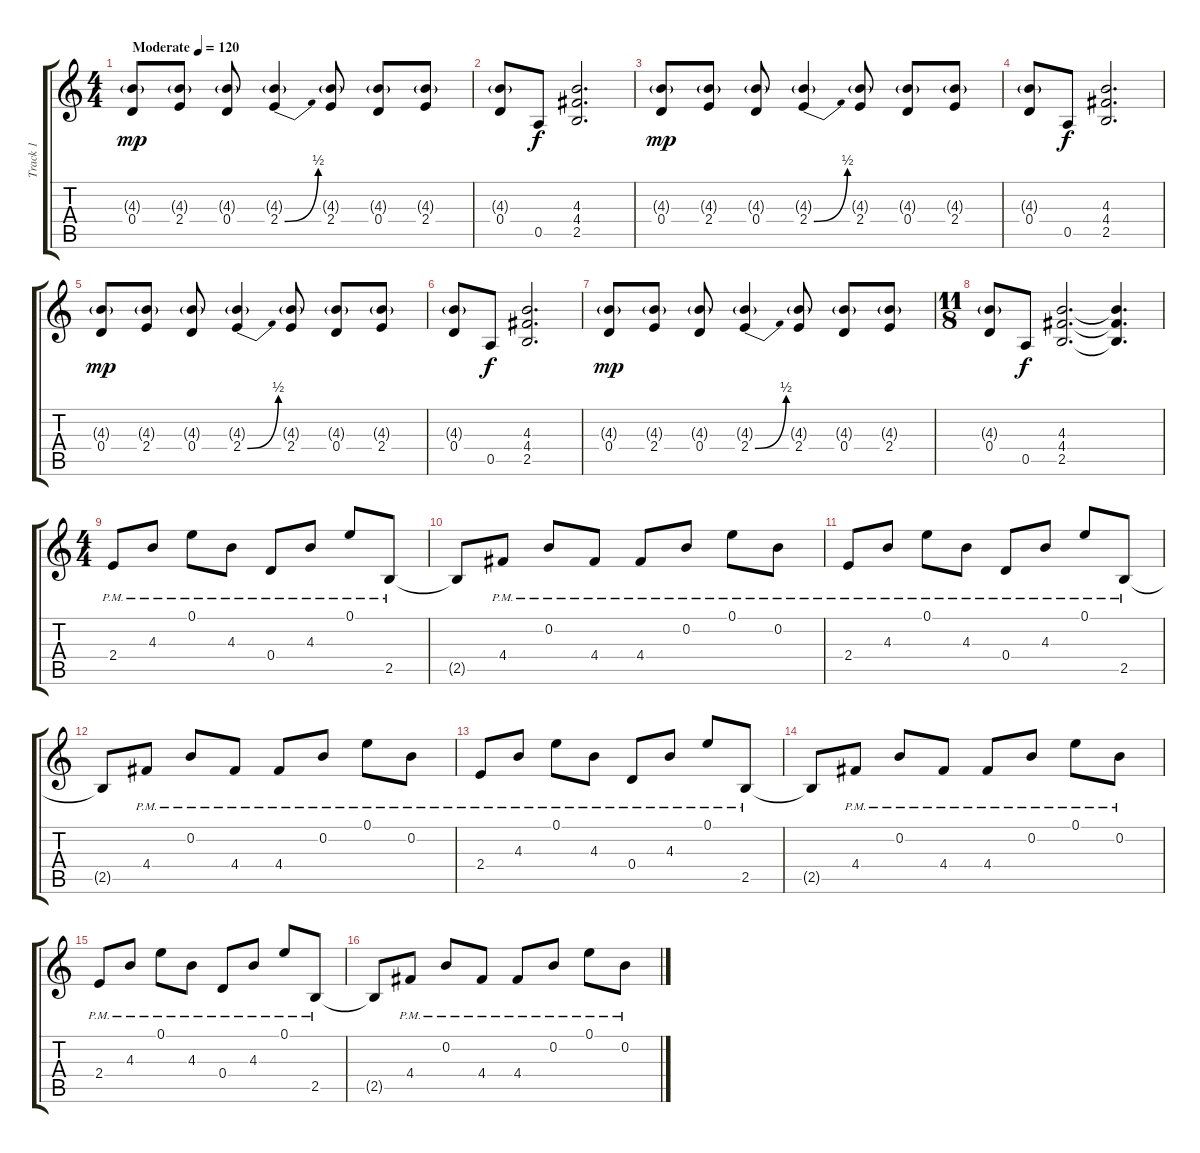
\track ("Track 1" "Track 1") {instrument distortionguitar}
\staff {score tabs}
\tuning (E4 B3 G3 D3 A2 E2) {hide}
\ts (4 4)
\tempo (120 "Moderate")
\clef g2
\ks c
(4.3{g} 0.4).8{dy mp instrument distortionguitar} (4.3{g} 2.4).8 (4.3{g} 0.4).8 (4.3{g} 2.4{be (bend 0 0 60 2)}).4 (4.3{g} 2.4).8 (4.3{g} 0.4).8 (4.3{g} 2.4).8 |
(4.3{g} 0.4).8 0.5.8{dy f} (4.3 4.4 2.5).2{d} |
(4.3{g} 0.4).8{dy mp} (4.3{g} 2.4).8 (4.3{g} 0.4).8 (4.3{g} 2.4{be (bend 0 0 60 2)}).4 (4.3{g} 2.4).8 (4.3{g} 0.4).8 (4.3{g} 2.4).8 |
(4.3{g} 0.4).8 0.5.8{dy f} (4.3 4.4 2.5).2{d} |
(4.3{g} 0.4).8{dy mp} (4.3{g} 2.4).8 (4.3{g} 0.4).8 (4.3{g} 2.4{be (bend 0 0 60 2)}).4 (4.3{g} 2.4).8 (4.3{g} 0.4).8 (4.3{g} 2.4).8 |
(4.3{g} 0.4).8 0.5.8{dy f} (4.3 4.4 2.5).2{d} |
(4.3{g} 0.4).8{dy mp} (4.3{g} 2.4).8 (4.3{g} 0.4).8 (4.3{g} 2.4{be (bend 0 0 60 2)}).4 (4.3{g} 2.4).8 (4.3{g} 0.4).8 (4.3{g} 2.4).8 |
\ts (11 8)
(4.3{g} 0.4).8 0.5.8{dy f} (4.3 4.4 2.5).2{d} (4.3{t} 4.4{t} 2.5{t}).4{d} |
\ts (4 4)
2.4{pm}.8 4.3{pm}.8 0.1{pm}.8 4.3{pm}.8 0.4{pm}.8 4.3{pm}.8 0.1{pm}.8 2.5{pm}.8 |
2.5{t}.8 4.4{pm}.8 0.2{pm}.8 4.4{pm}.8 4.4{pm}.8 0.2{pm}.8 0.1{pm}.8 0.2{pm}.8 |
2.4{pm}.8 4.3{pm}.8 0.1{pm}.8 4.3{pm}.8 0.4{pm}.8 4.3{pm}.8 0.1{pm}.8 2.5{pm}.8 |
2.5{t}.8 4.4{pm}.8 0.2{pm}.8 4.4{pm}.8 4.4{pm}.8 0.2{pm}.8 0.1{pm}.8 0.2{pm}.8 |
2.4{pm}.8 4.3{pm}.8 0.1{pm}.8 4.3{pm}.8 0.4{pm}.8 4.3{pm}.8 0.1{pm}.8 2.5{pm}.8 |
2.5{t}.8 4.4{pm}.8 0.2{pm}.8 4.4{pm}.8 4.4{pm}.8 0.2{pm}.8 0.1{pm}.8 0.2{pm}.8 |
2.4{pm}.8 4.3{pm}.8 0.1{pm}.8 4.3{pm}.8 0.4{pm}.8 4.3{pm}.8 0.1{pm}.8 2.5{pm}.8 |
2.5{t}.8 4.4{pm}.8 0.2{pm}.8 4.4{pm}.8 4.4{pm}.8 0.2{pm}.8 0.1{pm}.8 0.2{pm}.8
